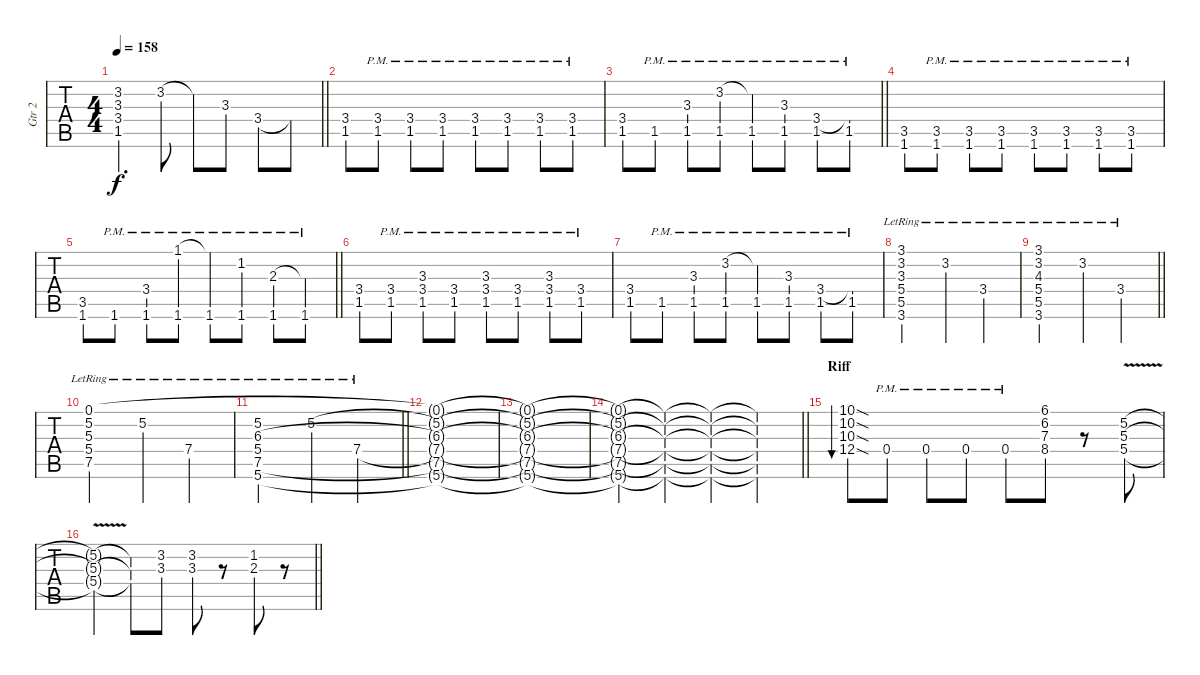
\track ("Gtr 2" "Gtr 2") {instrument distortionguitar}
\staff {tabs}
\tuning (E4 B3 G3 D3 A2 E2) {hide}
\ts (4 4)
\tempo 158
\clef g2
\barLineRight lightlight
\ks c
(3.2 3.3 3.4 1.5).4{d dy f} 3.2.8 3.2{t}.8 3.3.8 3.4.8 3.4{t}.8 |
(3.4 1.5).8 (3.4{pm} 1.5{pm}).8 (3.4{pm} 1.5{pm}).8 (3.4{pm} 1.5{pm}).8 (3.4{pm} 1.5{pm}).8 (3.4{pm} 1.5{pm}).8 (3.4{pm} 1.5{pm}).8 (3.4{pm} 1.5{pm}).8 |
\barLineRight lightlight
(3.4 1.5).8 1.5{pm}.8 (3.3 1.5{pm}).8 (3.2 1.5{pm}).8 (3.2{t} 1.5{pm}).8 (3.3 1.5{pm}).8 (3.4 1.5{pm}).8 (3.4{t} 1.5{pm}).8 |
(3.5 1.6).8 (3.5{pm} 1.6{pm}).8 (3.5{pm} 1.6{pm}).8 (3.5{pm} 1.6{pm}).8 (3.5{pm} 1.6{pm}).8 (3.5{pm} 1.6{pm}).8 (3.5{pm} 1.6{pm}).8 (3.5{pm} 1.6{pm}).8 |
\barLineRight lightlight
(3.5 1.6).8 1.6{pm}.8 (3.4 1.6{pm}).8 (1.1 1.6{pm}).8 (1.1{t} 1.6{pm}).8 (1.2 1.6{pm}).8 (2.3 1.6{pm}).8 (2.3{t} 1.6{pm}).8 |
(3.4 1.5).8 (3.4{pm} 1.5{pm}).8 (3.3 3.4{pm} 1.5{pm}).8 (3.4{pm} 1.5{pm}).8 (3.3 3.4{pm} 1.5{pm}).8 (3.4{pm} 1.5{pm}).8 (3.3 3.4{pm} 1.5{pm}).8 (3.4{pm} 1.5{pm}).8 |
(3.4 1.5).8 1.5{pm}.8 (3.3 1.5{pm}).8 (3.2 1.5{pm}).8 (3.2{t} 1.5{pm}).8 (3.3 1.5{pm}).8 (3.4 1.5{pm}).8 (3.4{t} 1.5{pm}).8 |
(3.1{lr} 3.2{lr} 3.3{lr} 5.4{lr} 5.5{lr} 3.6{lr}).2 3.2{lr}.4 3.4{lr}.4 |
\barLineRight lightlight
(3.1{lr} 3.2{lr} 4.3{lr} 5.4{lr} 5.5{lr} 3.6{lr}).2 3.2{lr}.4 3.4{lr}.4 |
(0.1{lr} 5.2{lr} 5.3{lr} 5.4{lr} 7.5{lr}).2 5.2{lr}.4 7.4{lr}.4 |
\barLineRight lightlight
(5.2{lr} 6.3{lr} 5.4{lr} 7.5{lr} 5.6{lr}).2 5.2{lr}.4 7.4{lr}.4 |
(0.1{t} 5.2{t} 6.3{t} 7.4{t} 7.5{t} 5.6{t}).1 |
(0.1{t} 5.2{t} 6.3{t} 7.4{t} 7.5{t} 5.6{t}).1 |
\barLineRight lightlight
(0.1{t} 5.2{t} 6.3{t} 7.4{t} 7.5{t} 5.6{t}).4 (0.1{t} 5.2{t} 6.3{t} 7.4{t} 7.5{t} 5.6{t}).4 (0.1{t} 5.2{t} 6.3{t} 7.4{t} 7.5{t} 5.6{t}).4 (0.1{t} 5.2{t} 6.3{t} 7.4{t} 7.5{t} 5.6{t}).4 |
\section ("" "Riff")
(10.1{sod} 10.2{sod} 10.3{sod} 12.4{sod}).8{bu 60} 0.4{pm}.8 0.4{pm}.8 0.4{pm}.8 0.4{pm}.8 (6.1 6.2 7.3 8.4).8 r.8 (5.2{v} 5.3{v} 5.4{v}).8 |
\barLineRight lightlight
(5.2{t} 5.3{t} 5.4{t}).4 (5.2{t} 5.3{t} 5.4{t}).8 (3.2 3.3).8 (3.2 3.3).8 r.8 (1.2 2.3).8 r.8
